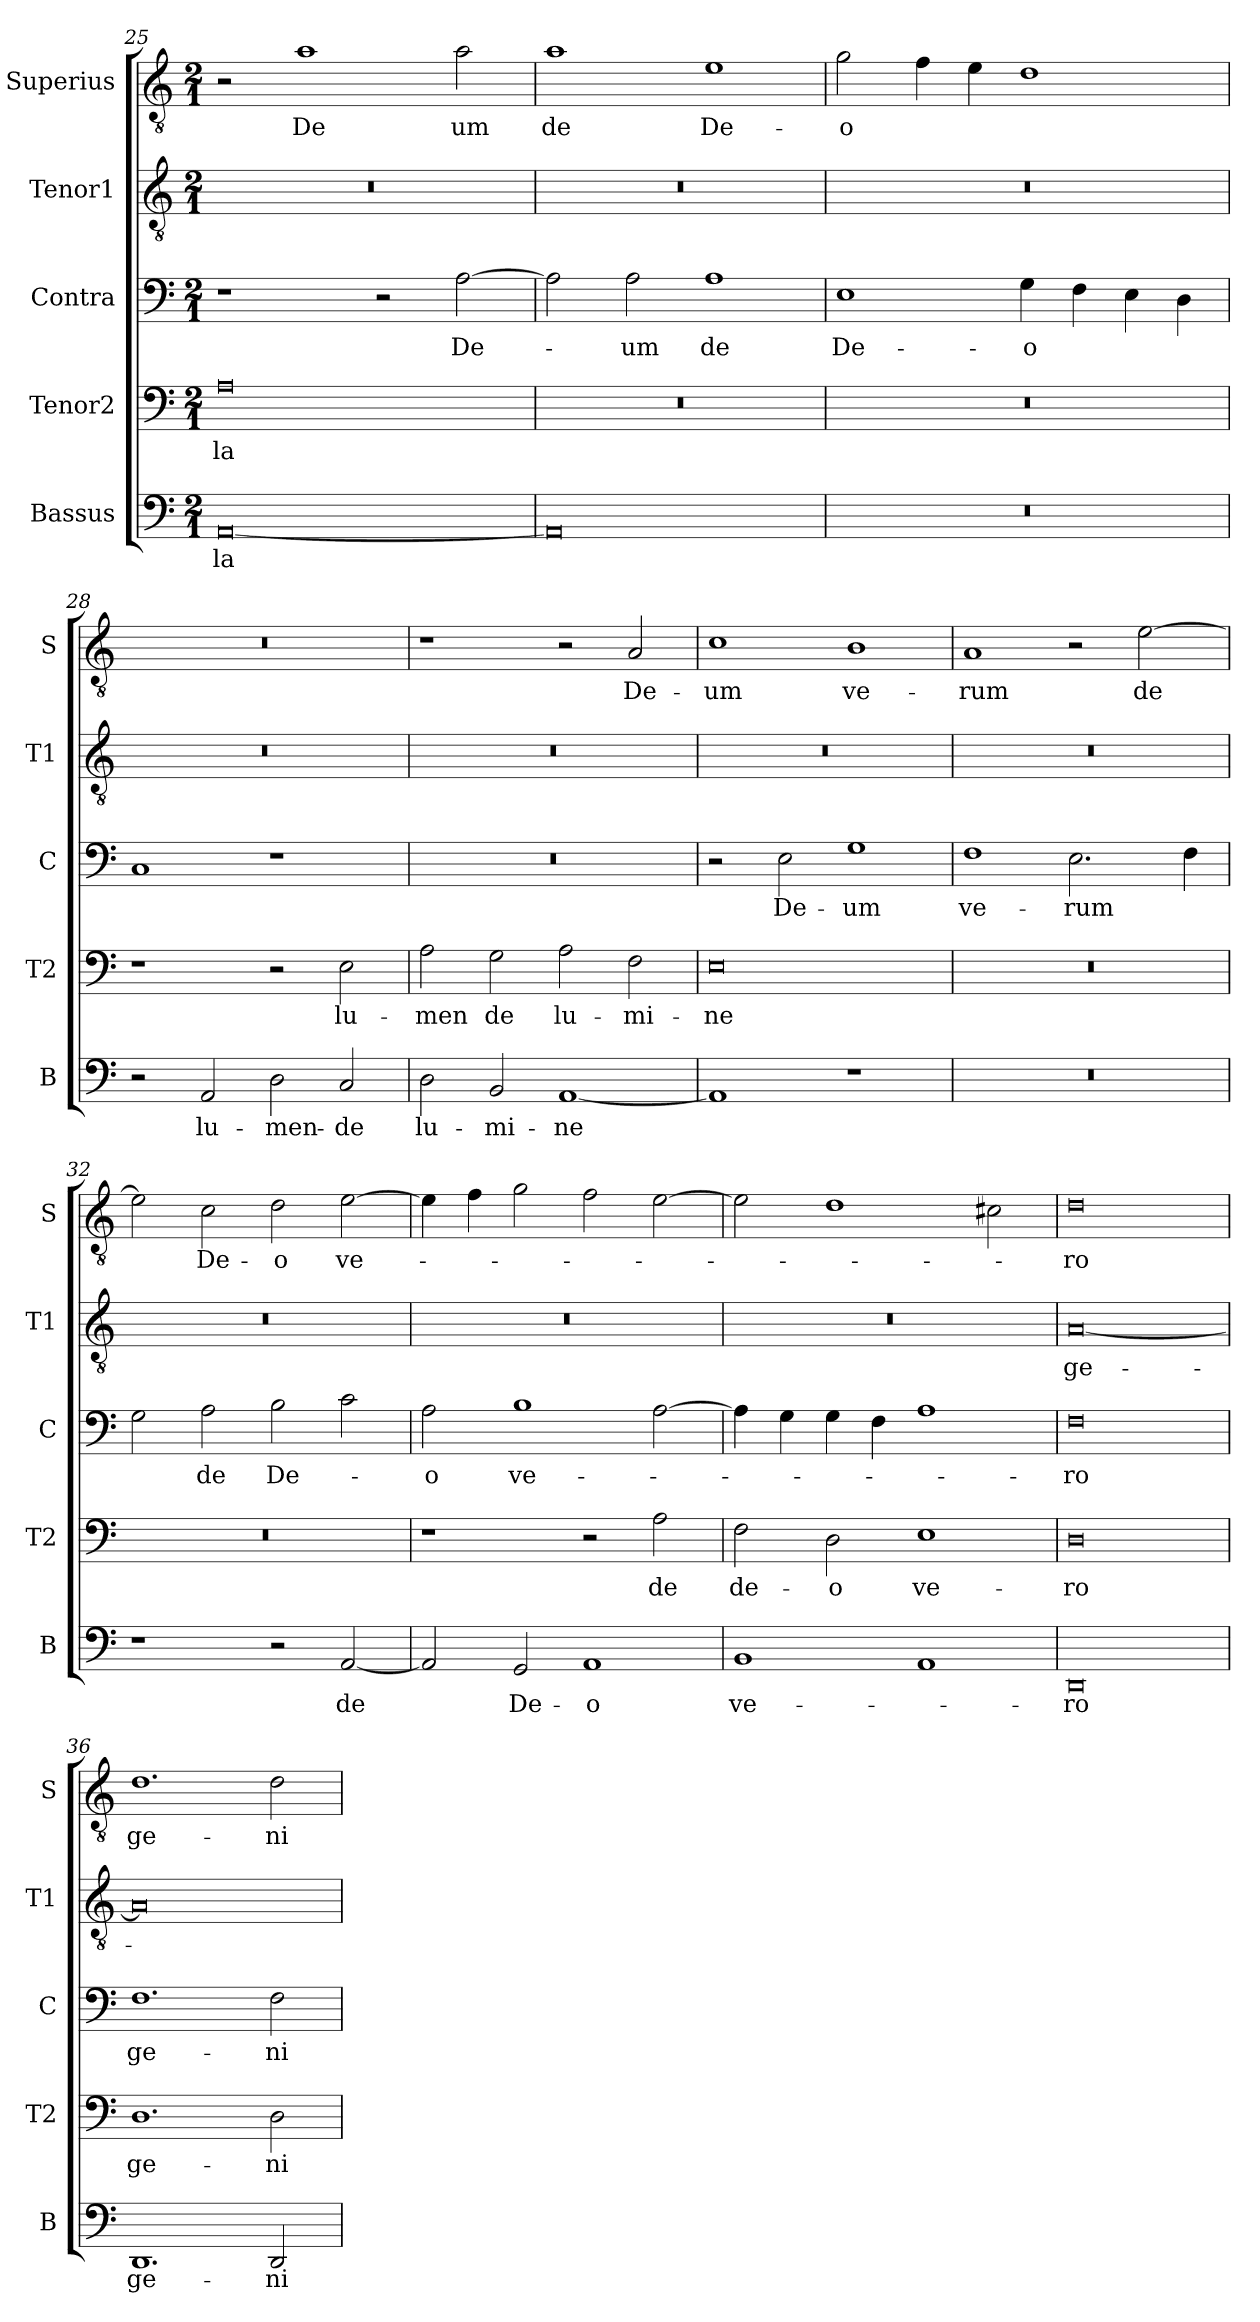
**kern	**text	**kern	**text	**kern	**text	**kern	**text	**kern	**text
*part5	*part5	*part4	*part4	*part3	*part3	*part2	*part2	*part1	*part1
*staff5	*staff5	*staff4	*staff4	*staff3	*staff3	*staff2	*staff2	*staff1	*staff1
*I"Bassus	*	*I"Tenor2	*	*I"Contra	*	*I"Tenor1	*	*I"Superius	*
*I'B	*	*I'T2	*	*I'C	*	*I'T1	*	*I'S	*
*clefF4	*	*clefF4	*	*clefF4	*	*clefGv2	*	*clefGv2	*
*k[]	*	*k[]	*	*k[]	*	*k[]	*	*k[]	*
*M2/1	*	*M2/1	*	*M2/1	*	*M2/1	*	*M2/1	*
=25	=25	=25	=25	=25	=25	=25	=25	=25	=25
[0AA	-la	0A	-la	1r	.	0r	.	2r	.
.	.	.	.	.	.	.	.	1a	De
.	.	.	.	2r	.	.	.	.	.
.	.	.	.	[2A\	De-	.	.	2a\	um
=26	=26	=26	=26	=26	=26	=26	=26	=26	=26
0AA]	.	0r	.	2A\]	.	0r	.	1a	de
.	.	.	.	2A\	-um	.	.	.	.
.	.	.	.	1A	de	.	.	1e	De-
=27	=27	=27	=27	=27	=27	=27	=27	=27	=27
0r	.	0r	.	1E	De-	0r	.	2g\	-o
.	.	.	.	.	.	.	.	4f\	.
.	.	.	.	.	.	.	.	4e\	.
.	.	.	.	4G\	-o	.	.	1d	.
.	.	.	.	4F\	.	.	.	.	.
.	.	.	.	4E\	.	.	.	.	.
.	.	.	.	4D\	.	.	.	.	.
=28	=28	=28	=28	=28	=28	=28	=28	=28	=28
2r	.	1r	.	1C	.	0r	.	0r	.
2AA/	lu-	.	.	.	.	.	.	.	.
2D\	-men-	2r	.	1r	.	.	.	.	.
2C/	-de	2E\	lu-	.	.	.	.	.	.
=29	=29	=29	=29	=29	=29	=29	=29	=29	=29
2D\	lu-	2A\	-men	0r	.	0r	.	1r	.
2BB/	-mi-	2G\	de	.	.	.	.	.	.
[1AA	-ne	2A\	lu-	.	.	.	.	2r	.
.	.	2F\	-mi-	.	.	.	.	2A/	De-
=30	=30	=30	=30	=30	=30	=30	=30	=30	=30
1AA]	.	0E	-ne	2r	.	0r	.	1c	-um
.	.	.	.	2E\	De-	.	.	.	.
1r	.	.	.	1G	-um	.	.	1B	ve-
=31	=31	=31	=31	=31	=31	=31	=31	=31	=31
0r	.	0r	.	1F	ve-	0r	.	1A	-rum
.	.	.	.	2.E\	-rum	.	.	2r	.
.	.	.	.	.	.	.	.	[2e\	de
.	.	.	.	4F\	.	.	.	.	.
=32	=32	=32	=32	=32	=32	=32	=32	=32	=32
1r	.	0r	.	2G\	.	0r	.	2e\]	.
.	.	.	.	2A\	de	.	.	2c\	De-
2r	.	.	.	2B\	De-	.	.	2d\	-o
[2AA/	de	.	.	2c\	.	.	.	[2e\	ve-
=33	=33	=33	=33	=33	=33	=33	=33	=33	=33
2AA/]	.	1r	.	2A\	-o	0r	.	4e\]	.
.	.	.	.	.	.	.	.	4f\	.
2GG/	De-	.	.	1B	ve-	.	.	2g\	.
1AA	-o	2r	.	.	.	.	.	2f\	.
.	.	2A\	de	[2A\	.	.	.	[2e\	.
=34	=34	=34	=34	=34	=34	=34	=34	=34	=34
1BB	ve-	2F\	de-	4A\]	.	0r	.	2e\]	.
.	.	.	.	4G\	.	.	.	.	.
.	.	2D\	-o	4G\	.	.	.	1d	.
.	.	.	.	4F\	.	.	.	.	.
1AA	.	1E	ve-	1A	.	.	.	.	.
.	.	.	.	.	.	.	.	2c#X\	.
=35	=35	=35	=35	=35	=35	=35	=35	=35	=35
0DD	-ro	0D	-ro	0F	-ro	[0A	ge-	0d	-ro
=36	=36	=36	=36	=36	=36	=36	=36	=36	=36
1.DD	ge-	1.D	ge-	1.F	ge-	0A]	.	1.d	ge-
2DD/	-ni	2D\	-ni-	2F\	-ni-	.	.	2d\	-ni-
=	=	=	=	=	=	=	=	=	=
*-	*-	*-	*-	*-	*-	*-	*-	*-	*-
